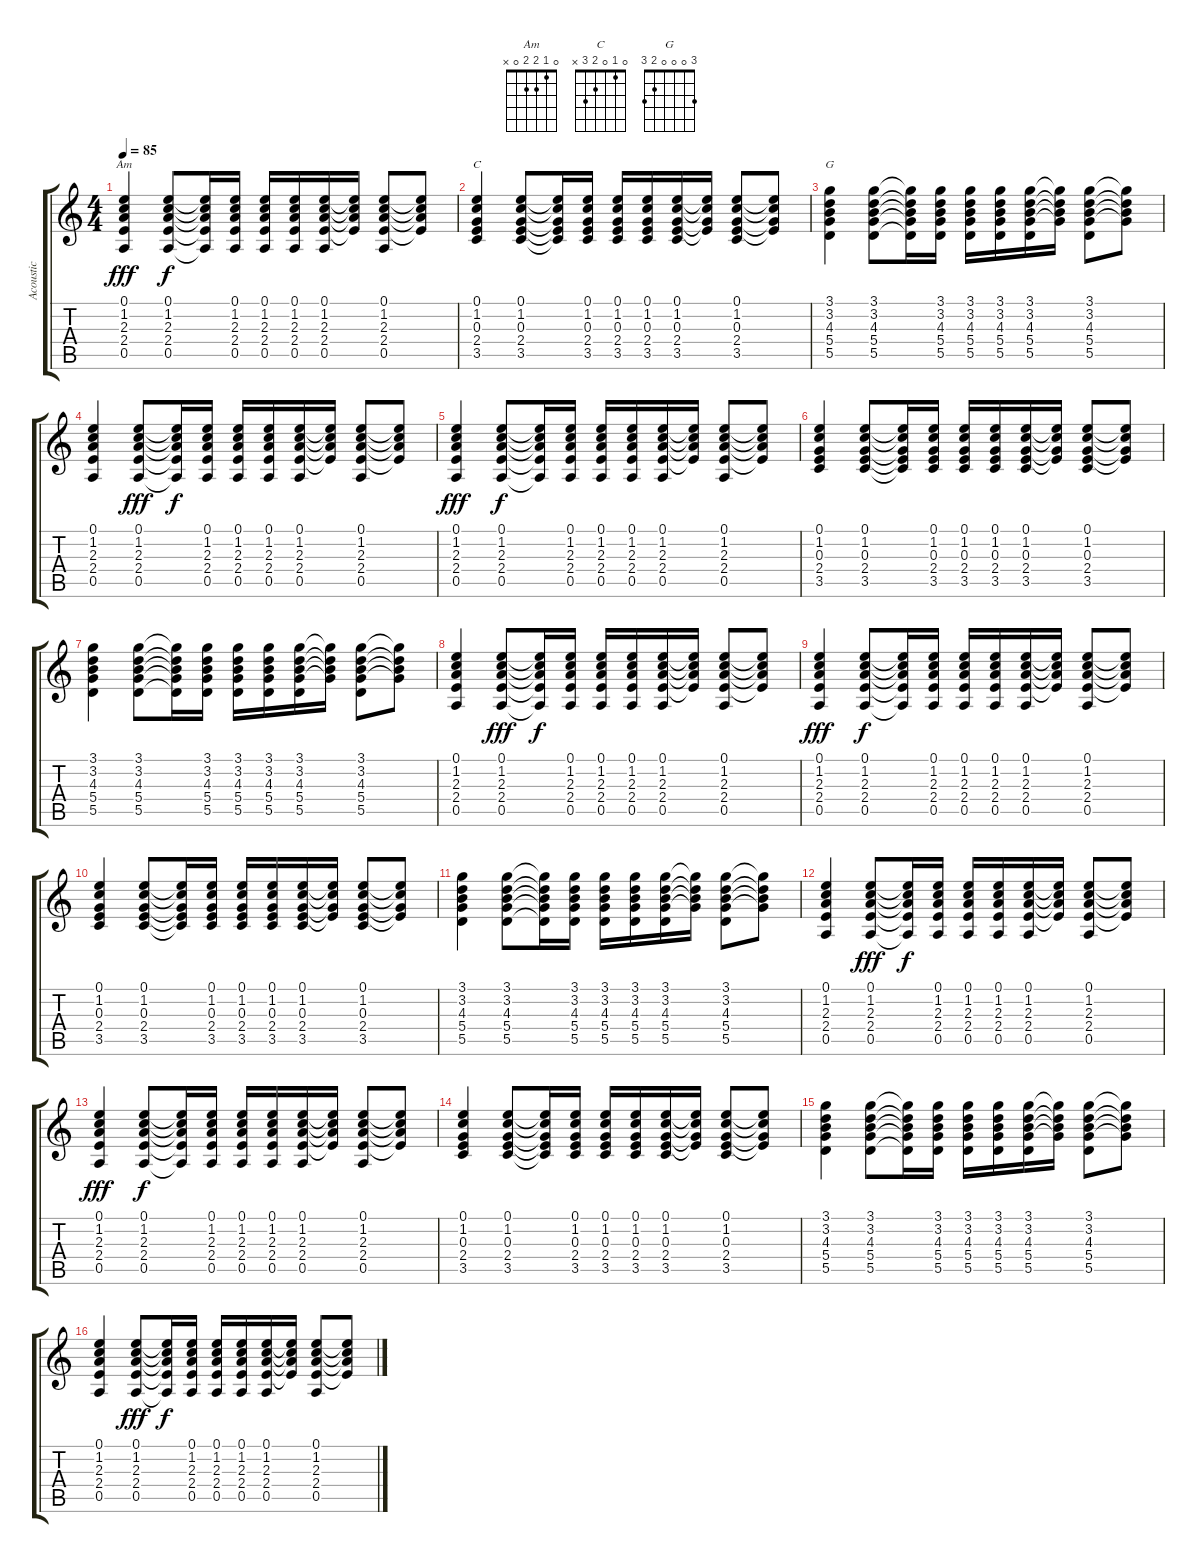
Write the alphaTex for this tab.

\track (" Acoustic Guitar" " Acoustic ") {instrument acousticguitarsteel}
\staff {score tabs}
\tuning (E4 B3 G3 D3 A2 E2) {hide}
\chord ("Am" 0 1 2 2 0 x)
\chord ("C" 0 1 0 2 3 x)
\chord ("G" 3 0 0 0 2 3)
\ts (4 4)
\tempo 85
\clef g2
\ks c
(0.1 1.2 2.3 2.4 0.5).4{ch "Am" dy fff} (0.1 1.2 2.3 2.4 0.5).8{dy f} (0.1{t} 1.2{t} 2.3{t} 2.4{t} 0.5{t}).16 (0.1 1.2 2.3 2.4 0.5).16 (0.1 1.2 2.3 2.4 0.5).16 (0.1 1.2 2.3 2.4 0.5).16 (0.1 1.2 2.3 2.4 0.5).16 (0.1{t} 1.2{t} 2.3{t} 2.4{t}).16 (0.1 1.2 2.3 2.4 0.5).8 (0.1{t} 1.2{t} 2.3{t} 2.4{t}).8 |
(0.1 1.2 0.3 2.4 3.5).4{ch "C"} (0.1 1.2 0.3 2.4 3.5).8 (0.1{t} 1.2{t} 0.3{t} 2.4{t} 3.5{t}).16 (0.1 1.2 0.3 2.4 3.5).16 (0.1 1.2 0.3 2.4 3.5).16 (0.1 1.2 0.3 2.4 3.5).16 (0.1 1.2 0.3 2.4 3.5).16 (0.1{t} 1.2{t} 0.3{t} 2.4{t}).16 (0.1 1.2 0.3 2.4 3.5).8 (0.1{t} 1.2{t} 0.3{t} 2.4{t}).8 |
(3.1 3.2 4.3 5.4 5.5).4{ch "G"} (3.1 3.2 4.3 5.4 5.5).8 (3.1{t} 3.2{t} 4.3{t} 5.4{t} 5.5{t}).16 (3.1 3.2 4.3 5.4 5.5).16 (3.1 3.2 4.3 5.4 5.5).16 (3.1 3.2 4.3 5.4 5.5).16 (3.1 3.2 4.3 5.4 5.5).16 (3.1{t} 3.2{t} 4.3{t} 5.4{t}).16 (3.1 3.2 4.3 5.4 5.5).8 (3.1{t} 3.2{t} 4.3{t} 5.4{t}).8 |
(0.1 1.2 2.3 2.4 0.5).4 (0.1 1.2 2.3 2.4 0.5).8{dy fff} (0.1{t} 1.2{t} 2.3{t} 2.4{t} 0.5{t}).16{dy f} (0.1 1.2 2.3 2.4 0.5).16 (0.1 1.2 2.3 2.4 0.5).16 (0.1 1.2 2.3 2.4 0.5).16 (0.1 1.2 2.3 2.4 0.5).16 (0.1{t} 1.2{t} 2.3{t} 2.4{t}).16 (0.1 1.2 2.3 2.4 0.5).8 (0.1{t} 1.2{t} 2.3{t} 2.4{t}).8 |
(0.1 1.2 2.3 2.4 0.5).4{dy fff} (0.1 1.2 2.3 2.4 0.5).8{dy f} (0.1{t} 1.2{t} 2.3{t} 2.4{t} 0.5{t}).16 (0.1 1.2 2.3 2.4 0.5).16 (0.1 1.2 2.3 2.4 0.5).16 (0.1 1.2 2.3 2.4 0.5).16 (0.1 1.2 2.3 2.4 0.5).16 (0.1{t} 1.2{t} 2.3{t} 2.4{t}).16 (0.1 1.2 2.3 2.4 0.5).8 (0.1{t} 1.2{t} 2.3{t} 2.4{t}).8 |
(0.1 1.2 0.3 2.4 3.5).4 (0.1 1.2 0.3 2.4 3.5).8 (0.1{t} 1.2{t} 0.3{t} 2.4{t} 3.5{t}).16 (0.1 1.2 0.3 2.4 3.5).16 (0.1 1.2 0.3 2.4 3.5).16 (0.1 1.2 0.3 2.4 3.5).16 (0.1 1.2 0.3 2.4 3.5).16 (0.1{t} 1.2{t} 0.3{t} 2.4{t}).16 (0.1 1.2 0.3 2.4 3.5).8 (0.1{t} 1.2{t} 0.3{t} 2.4{t}).8 |
(3.1 3.2 4.3 5.4 5.5).4 (3.1 3.2 4.3 5.4 5.5).8 (3.1{t} 3.2{t} 4.3{t} 5.4{t} 5.5{t}).16 (3.1 3.2 4.3 5.4 5.5).16 (3.1 3.2 4.3 5.4 5.5).16 (3.1 3.2 4.3 5.4 5.5).16 (3.1 3.2 4.3 5.4 5.5).16 (3.1{t} 3.2{t} 4.3{t} 5.4{t}).16 (3.1 3.2 4.3 5.4 5.5).8 (3.1{t} 3.2{t} 4.3{t} 5.4{t}).8 |
(0.1 1.2 2.3 2.4 0.5).4 (0.1 1.2 2.3 2.4 0.5).8{dy fff} (0.1{t} 1.2{t} 2.3{t} 2.4{t} 0.5{t}).16{dy f} (0.1 1.2 2.3 2.4 0.5).16 (0.1 1.2 2.3 2.4 0.5).16 (0.1 1.2 2.3 2.4 0.5).16 (0.1 1.2 2.3 2.4 0.5).16 (0.1{t} 1.2{t} 2.3{t} 2.4{t}).16 (0.1 1.2 2.3 2.4 0.5).8 (0.1{t} 1.2{t} 2.3{t} 2.4{t}).8 |
(0.1 1.2 2.3 2.4 0.5).4{dy fff} (0.1 1.2 2.3 2.4 0.5).8{dy f} (0.1{t} 1.2{t} 2.3{t} 2.4{t} 0.5{t}).16 (0.1 1.2 2.3 2.4 0.5).16 (0.1 1.2 2.3 2.4 0.5).16 (0.1 1.2 2.3 2.4 0.5).16 (0.1 1.2 2.3 2.4 0.5).16 (0.1{t} 1.2{t} 2.3{t} 2.4{t}).16 (0.1 1.2 2.3 2.4 0.5).8 (0.1{t} 1.2{t} 2.3{t} 2.4{t}).8 |
(0.1 1.2 0.3 2.4 3.5).4 (0.1 1.2 0.3 2.4 3.5).8 (0.1{t} 1.2{t} 0.3{t} 2.4{t} 3.5{t}).16 (0.1 1.2 0.3 2.4 3.5).16 (0.1 1.2 0.3 2.4 3.5).16 (0.1 1.2 0.3 2.4 3.5).16 (0.1 1.2 0.3 2.4 3.5).16 (0.1{t} 1.2{t} 0.3{t} 2.4{t}).16 (0.1 1.2 0.3 2.4 3.5).8 (0.1{t} 1.2{t} 0.3{t} 2.4{t}).8 |
(3.1 3.2 4.3 5.4 5.5).4 (3.1 3.2 4.3 5.4 5.5).8 (3.1{t} 3.2{t} 4.3{t} 5.4{t} 5.5{t}).16 (3.1 3.2 4.3 5.4 5.5).16 (3.1 3.2 4.3 5.4 5.5).16 (3.1 3.2 4.3 5.4 5.5).16 (3.1 3.2 4.3 5.4 5.5).16 (3.1{t} 3.2{t} 4.3{t} 5.4{t}).16 (3.1 3.2 4.3 5.4 5.5).8 (3.1{t} 3.2{t} 4.3{t} 5.4{t}).8 |
(0.1 1.2 2.3 2.4 0.5).4 (0.1 1.2 2.3 2.4 0.5).8{dy fff} (0.1{t} 1.2{t} 2.3{t} 2.4{t} 0.5{t}).16{dy f} (0.1 1.2 2.3 2.4 0.5).16 (0.1 1.2 2.3 2.4 0.5).16 (0.1 1.2 2.3 2.4 0.5).16 (0.1 1.2 2.3 2.4 0.5).16 (0.1{t} 1.2{t} 2.3{t} 2.4{t}).16 (0.1 1.2 2.3 2.4 0.5).8 (0.1{t} 1.2{t} 2.3{t} 2.4{t}).8 |
(0.1 1.2 2.3 2.4 0.5).4{dy fff} (0.1 1.2 2.3 2.4 0.5).8{dy f} (0.1{t} 1.2{t} 2.3{t} 2.4{t} 0.5{t}).16 (0.1 1.2 2.3 2.4 0.5).16 (0.1 1.2 2.3 2.4 0.5).16 (0.1 1.2 2.3 2.4 0.5).16 (0.1 1.2 2.3 2.4 0.5).16 (0.1{t} 1.2{t} 2.3{t} 2.4{t}).16 (0.1 1.2 2.3 2.4 0.5).8 (0.1{t} 1.2{t} 2.3{t} 2.4{t}).8 |
(0.1 1.2 0.3 2.4 3.5).4 (0.1 1.2 0.3 2.4 3.5).8 (0.1{t} 1.2{t} 0.3{t} 2.4{t} 3.5{t}).16 (0.1 1.2 0.3 2.4 3.5).16 (0.1 1.2 0.3 2.4 3.5).16 (0.1 1.2 0.3 2.4 3.5).16 (0.1 1.2 0.3 2.4 3.5).16 (0.1{t} 1.2{t} 0.3{t} 2.4{t}).16 (0.1 1.2 0.3 2.4 3.5).8 (0.1{t} 1.2{t} 0.3{t} 2.4{t}).8 |
(3.1 3.2 4.3 5.4 5.5).4 (3.1 3.2 4.3 5.4 5.5).8 (3.1{t} 3.2{t} 4.3{t} 5.4{t} 5.5{t}).16 (3.1 3.2 4.3 5.4 5.5).16 (3.1 3.2 4.3 5.4 5.5).16 (3.1 3.2 4.3 5.4 5.5).16 (3.1 3.2 4.3 5.4 5.5).16 (3.1{t} 3.2{t} 4.3{t} 5.4{t}).16 (3.1 3.2 4.3 5.4 5.5).8 (3.1{t} 3.2{t} 4.3{t} 5.4{t}).8 |
(0.1 1.2 2.3 2.4 0.5).4 (0.1 1.2 2.3 2.4 0.5).8{dy fff} (0.1{t} 1.2{t} 2.3{t} 2.4{t} 0.5{t}).16{dy f} (0.1 1.2 2.3 2.4 0.5).16 (0.1 1.2 2.3 2.4 0.5).16 (0.1 1.2 2.3 2.4 0.5).16 (0.1 1.2 2.3 2.4 0.5).16 (0.1{t} 1.2{t} 2.3{t} 2.4{t}).16 (0.1 1.2 2.3 2.4 0.5).8 (0.1{t} 1.2{t} 2.3{t} 2.4{t}).8
